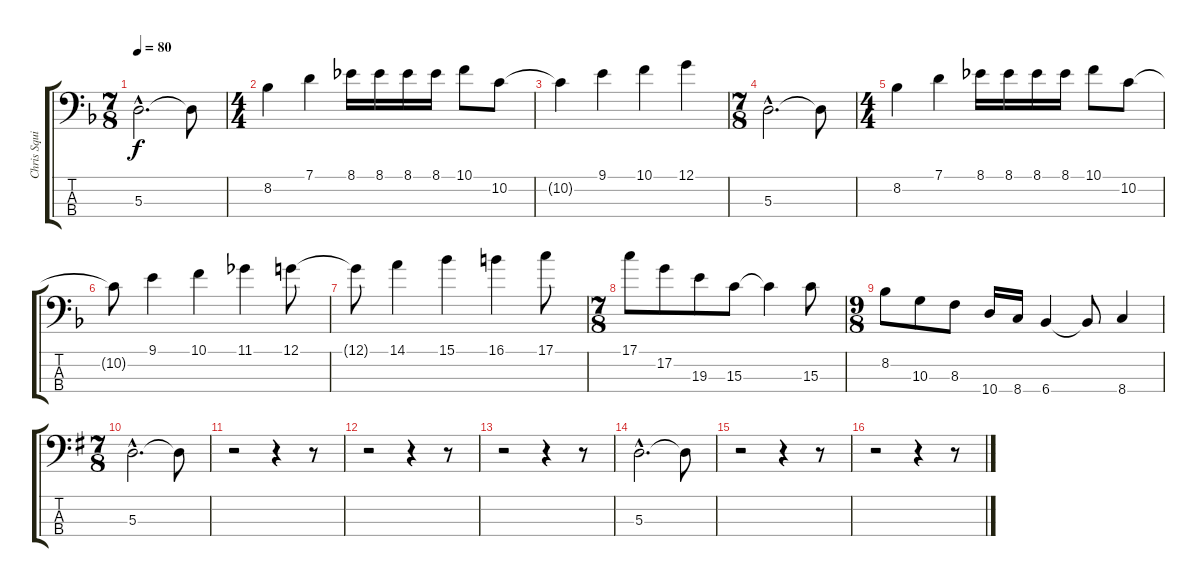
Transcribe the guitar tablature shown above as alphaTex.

\track ("Chris Squire " "Chris Squi") {instrument electricbasspick}
\staff {score tabs}
\tuning (G2 D2 A1 E1) {hide}
\ts (7 8)
\tempo 80
\clef f4
\ks dminor
5.3{hac}.2{d dy f} 5.3{t}.8 |
\ts (4 4)
8.2.4 7.1.4 8.1.16 8.1.16 8.1.16 8.1.16 10.1.8 10.2.8 |
10.2{t}.4 9.1.4 10.1.4 12.1.4 |
\ts (7 8)
5.3{hac}.2{d} 5.3{t}.8 |
\ts (4 4)
8.2.4 7.1.4 8.1.16 8.1.16 8.1.16 8.1.16 10.1.8 10.2.8 |
10.2{t}.8 9.1.4 10.1.4 11.1.4 12.1.8 |
12.1{t}.8 14.1.4 15.1.4 16.1.4 17.1.8 |
\ts (7 8)
17.1.8 17.2.8 19.3.8 15.3.8 15.3{t}.4 15.3.8 |
\ts (9 8)
8.2.8 10.3.8 8.3.8 10.4.16 8.4.16 6.4.4 6.4{t}.8 8.4.4 |
\ts (7 8)
\ks eminor
5.3{hac}.2{d} 5.3{t}.8 |
r.2 r.4 r.8 |
r.2 r.4 r.8 |
r.2 r.4 r.8 |
5.3{hac}.2{d} 5.3{t}.8 |
r.2 r.4 r.8 |
r.2 r.4 r.8
